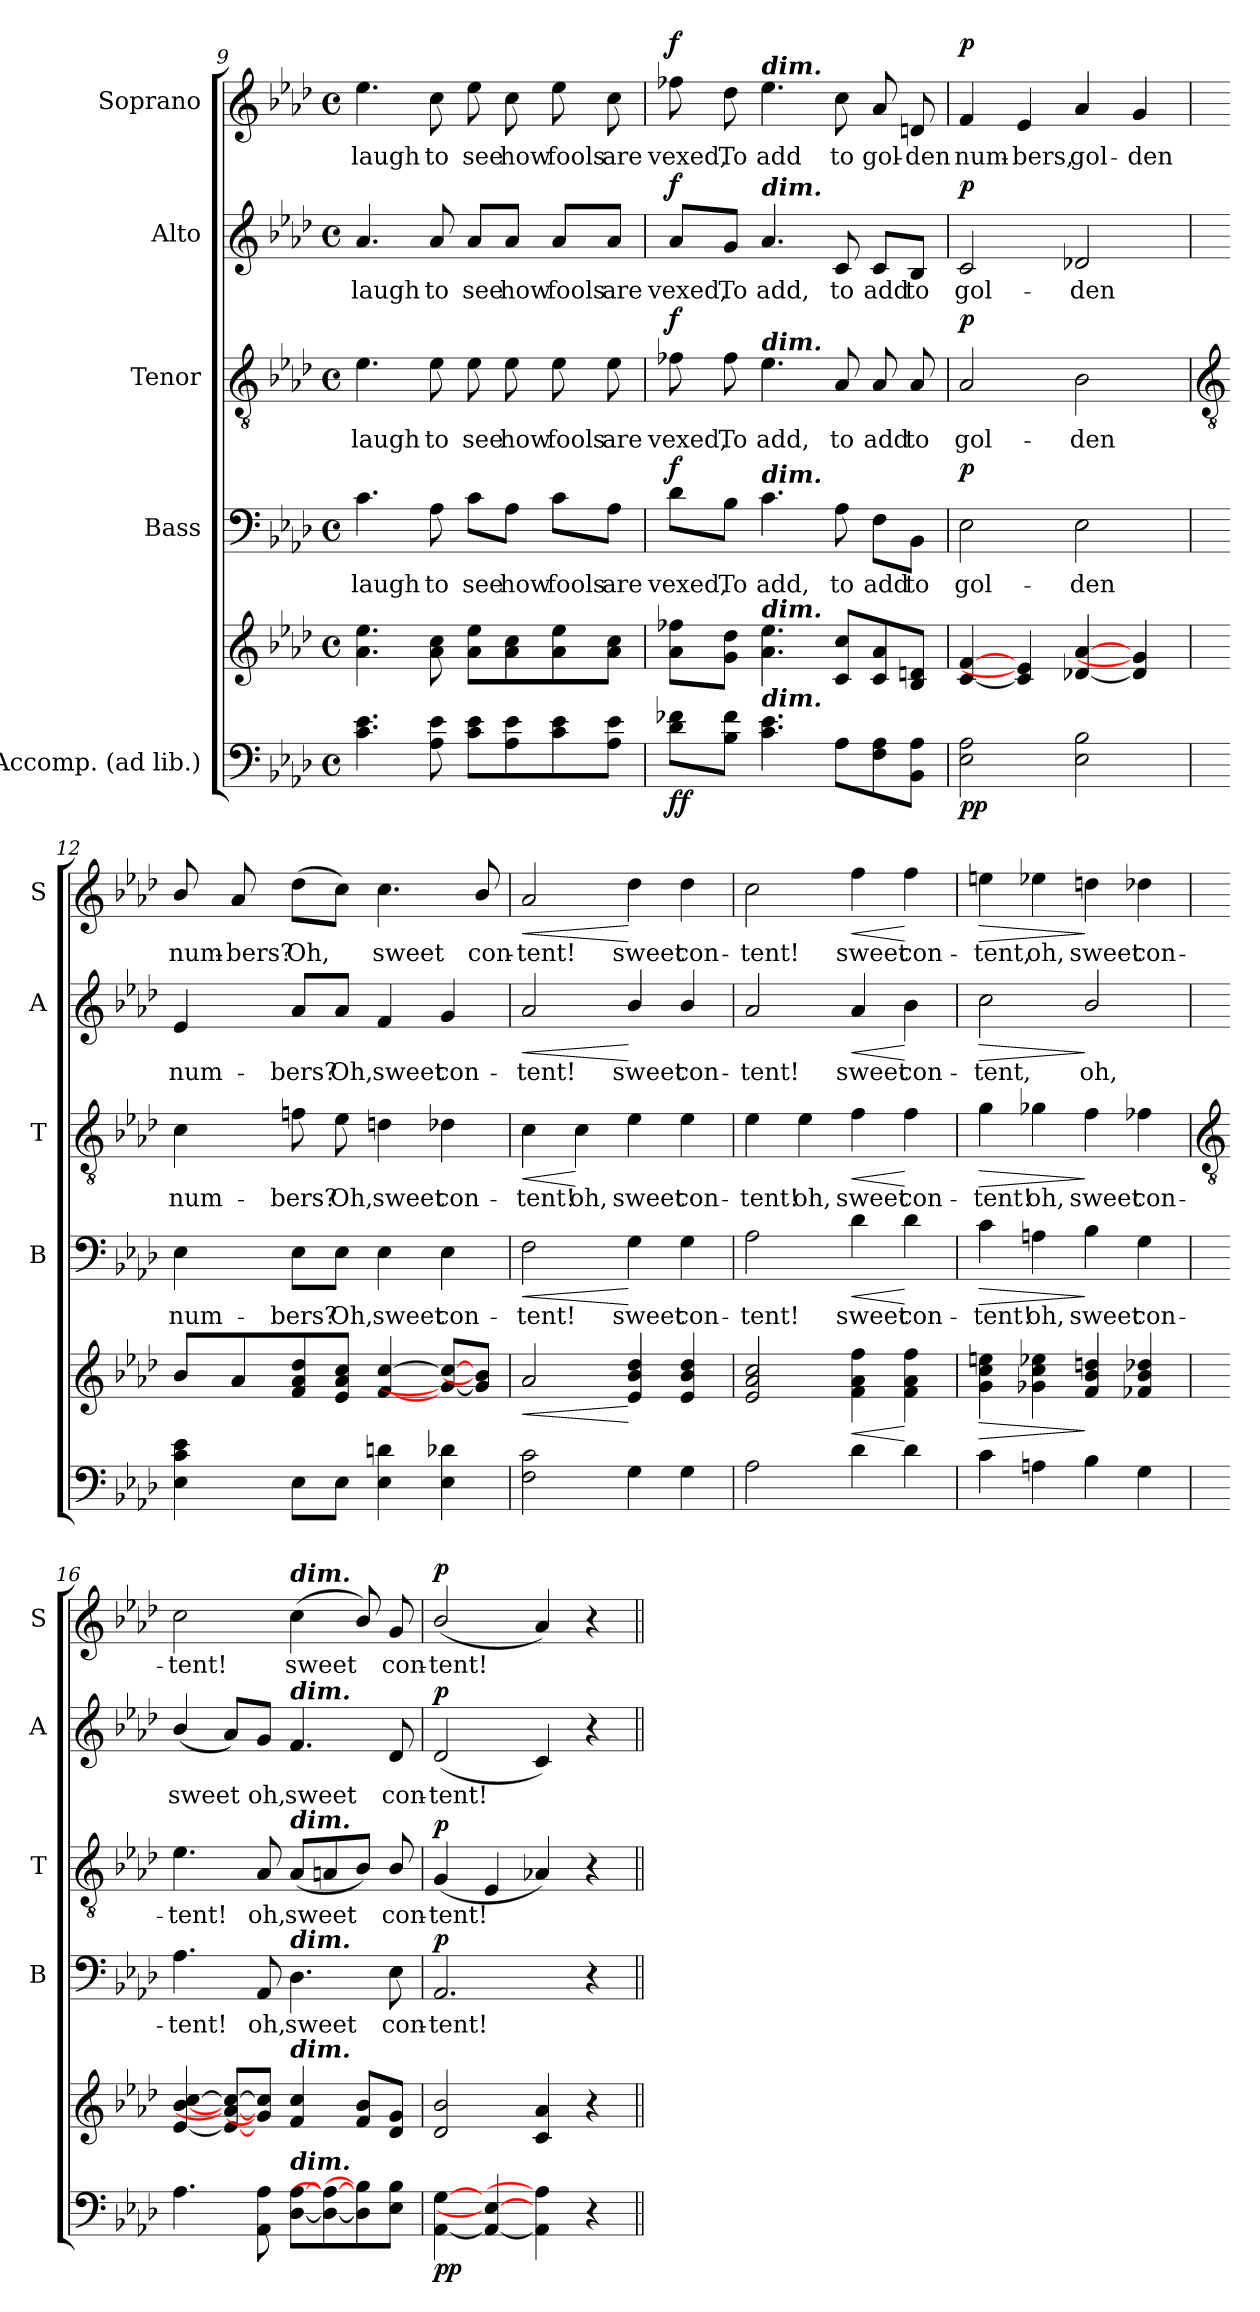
**kern	**kern	**dynam	**kern	**text	**dynam	**kern	**text	**dynam	**kern	**text	**dynam	**kern	**text	**dynam
*part5	*part5	*part5	*part4	*part4	*part4	*part3	*part3	*part3	*part2	*part2	*part2	*part1	*part1	*part1
*staff6	*staff5	*staff5/6	*staff4	*staff4	*staff4	*staff3	*staff3	*staff3	*staff2	*staff2	*staff2	*staff1	*staff1	*staff1
*I"Accomp. (ad lib.)	*	*	*I"Bass	*	*	*I"Tenor	*	*	*I"Alto	*	*	*I"Soprano	*	*
*	*	*	*I'B	*	*	*I'T	*	*	*I'A	*	*	*I'S	*	*
!!LO:LB:g=z
*clefF4	*clefG2	*	*clefF4	*	*	*clefGv2	*	*	*clefG2	*	*	*clefG2	*	*
*k[b-e-a-d-]	*k[b-e-a-d-]	*	*k[b-e-a-d-]	*	*	*k[b-e-a-d-]	*	*	*k[b-e-a-d-]	*	*	*k[b-e-a-d-]	*	*
*A-:	*A-:	*	*A-:	*	*	*A-:	*	*	*A-:	*	*	*A-:	*	*
*M4/4	*M4/4	*	*M4/4	*	*	*M4/4	*	*	*M4/4	*	*	*M4/4	*	*
*met(c)	*met(c)	*	*met(c)	*	*	*met(c)	*	*	*met(c)	*	*	*met(c)	*	*
=9	=9	=9	=9	=9	=9	=9	=9	=9	=9	=9	=9	=9	=9	=9
!	!	!	!	!LO:LY:b	!	!	!LO:LY:b	!	!	!LO:LY:b	!	!	!LO:LY:b	!
4.c 4.e-	4.a- 4.ee-	.	4.c	laugh	.	4.e-	laugh	.	4.a-	laugh	.	4.ee-	laugh	.
!	!	!	!	!LO:LY:b	!	!	!LO:LY:b	!	!	!LO:LY:b	!	!	!LO:LY:b	!
8A- 8e-	8a- 8cc	.	8A-	to	.	8e-	to	.	8a-	to	.	8cc	to	.
!	!	!	!	!LO:LY:b	!	!	!LO:LY:b	!	!	!LO:LY:b	!	!	!LO:LY:b	!
8c 8e-L	8a- 8ee-L	.	8c\L	see	.	8e-	see	.	8a-/L	see	.	8ee-	see	.
!	!	!	!	!LO:LY:b	!	!	!LO:LY:b	!	!	!LO:LY:b	!	!	!LO:LY:b	!
8A- 8e-	8a- 8cc	.	8A-\J	how	.	8e-	how	.	8a-/J	how	.	8cc	how	.
!	!	!	!	!LO:LY:b	!	!	!LO:LY:b	!	!	!LO:LY:b	!	!	!LO:LY:b	!
8c 8e-	8a- 8ee-	.	8c\L	fools	.	8e-	fools	.	8a-/L	fools	.	8ee-	fools	.
!	!	!	!	!LO:LY:b	!	!	!LO:LY:b	!	!	!LO:LY:b	!	!	!LO:LY:b	!
8A- 8e-J	8a- 8ccJ	.	8A-\J	are	.	8e-	are	.	8a-/J	are	.	8cc	are	.
=10	=10	=10	=10	=10	=10	=10	=10	=10	=10	=10	=10	=10	=10	=10
!	!	!LO:DY:b=2	!	!LO:LY:b	!	!	!LO:LY:b	!	!	!LO:LY:b	!	!	!LO:LY:b	!
!	!	!LO:DY:n=1:b	!	!	!LO:DY:b	!	!	!LO:DY:b	!	!	!LO:DY:b	!	!	!LO:DY:b
8d- 8f-XL	8a- 8ff-XL	f f	8d-\L	vexed,	f	8f-X	vexed,	f	8a-/L	vexed,	f	8ff-X	vexed,	f
!	!	!	!	!LO:LY:b	!	!	!LO:LY:b	!	!	!LO:LY:b	!	!	!LO:LY:b	!
8B- 8f-J	8g 8dd-J	.	8B-\J	To	.	8f-	To	.	8g/J	To	.	8dd-	To	.
!	!	!	!	!	!	!	!	!	!	!	!	!LO:TX:a:Bi:t=dim.	!	!
!	!	!	!	!	!	!	!	!	!LO:TX:a:Bi:t=dim.	!	!	!	!	!
!	!	!	!	!	!	!LO:TX:a:Bi:t=dim.	!	!	!	!	!	!	!	!
!	!	!	!LO:TX:a:Bi:t=dim.	!	!	!	!	!	!	!	!	!	!	!
!	!LO:TX:a:Bi:t=dim.	!	!	!	!	!	!	!	!	!	!	!	!	!
!LO:TX:a:Bi:t=dim.	!	!	!	!	!	!	!	!	!	!	!	!	!	!
!	!	!	!	!LO:LY:b	!	!	!LO:LY:b	!	!	!LO:LY:b	!	!	!LO:LY:b	!
4.c 4.e-	4.a- 4.ee-	.	4.c	add,	.	4.e-	add,	.	4.a-	add,	.	4.ee-	add	.
!	!	!	!	!LO:LY:b	!	!	!LO:LY:b	!	!	!LO:LY:b	!	!	!LO:LY:b	!
8A-L	8c 8ccL	.	8A-	to	.	8A-	to	.	8c	to	.	8cc	to	.
!	!	!	!	!LO:LY:b	!	!	!LO:LY:b	!	!	!LO:LY:b	!	!	!LO:LY:b	!
8F 8A-	8c 8a-	.	8F\L	add	.	8A-	add	.	8c/L	add	.	8a-	gol-	.
!	!	!	!	!LO:LY:b	!	!	!LO:LY:b	!	!	!LO:LY:b	!	!	!LO:LY:b	!
8BB- 8A-J	8B- 8dnJ	.	8BB-\J	to	.	8A-	to	.	8B-/J	to	.	8dn	-den	.
=11	=11	=11	=11	=11	=11	=11	=11	=11	=11	=11	=11	=11	=11	=11
!	!	!LO:DY:b=2	!	!LO:LY:b	!	!	!LO:LY:b	!	!	!LO:LY:b	!	!	!LO:LY:b	!
!	!	!LO:DY:n=1:b	!	!	!LO:DY:b	!	!	!LO:DY:b	!	!	!LO:DY:b	!	!	!LO:DY:b
2E- 2A-	[4c [4f	p p	2E-	gol-	p	2A-	gol-	p	2c	gol-	p	4f	num-	p
!	!	!	!	!	!	!	!	!	!	!	!	!	!LO:LY:b	!
.	4c] 4e-]	.	.	.	.	.	.	.	.	.	.	4e-	-bers,	.
!	!	!	!	!LO:LY:b	!	!	!LO:LY:b	!	!	!LO:LY:b	!	!	!LO:LY:b	!
2E- 2B-	[4d-X [4a-	.	2E-	-den	.	2B-	-den	.	2d-X	-den	.	4a-	gol-	.
!	!	!	!	!	!	!	!	!	!	!	!	!	!LO:LY:b	!
.	4d-] 4g]	.	.	.	.	.	.	.	.	.	.	4g	-den	.
!!LO:LB:g=z
=12	=12	=12	=12	=12	=12	=12	=12	=12	=12	=12	=12	=12	=12	=12
*	*	*	*	*	*	*clefGv2	*	*	*	*	*	*	*	*
!	!	!	!	!LO:LY:b	!	!	!LO:LY:b	!	!	!LO:LY:b	!	!	!LO:LY:b	!
4E- 4c 4e-	8b-L	.	4E-	num-	.	4c	num-	.	4e-	num-	.	8b-/	num-	.
!	!	!	!	!	!	!	!	!	!	!	!	!	!LO:LY:b	!
.	8a-	.	.	.	.	.	.	.	.	.	.	8a-	-bers?	.
!	!	!	!	!LO:LY:b	!	!	!LO:LY:b	!	!	!LO:LY:b	!	!	!LO:LY:b	!
8E-L	8f 8a- 8dd-	.	8E-\L	-bers?	.	8fn	-bers?	.	8a-/L	-bers?	.	(>8dd-L	Oh,	.
!	!	!	!	!LO:LY:b	!	!	!LO:LY:b	!	!	!LO:LY:b	!	!	!	!
8E-J	8e- 8a- 8ccJ	.	8E-\J	Oh,	.	8e-	Oh,	.	8a-/J	Oh,	.	8ccJ)	.	.
!	!	!	!	!LO:LY:b	!	!	!LO:LY:b	!	!	!LO:LY:b	!	!	!LO:LY:b	!
4E- 4dn	[4f [4cc	.	4E-	sweet	.	4dn	sweet	.	4f	sweet	.	4.cc	sweet	.
!	!	!	!	!LO:LY:b	!	!	!LO:LY:b	!	!	!LO:LY:b	!	!	!	!
4E- 4d-X	8g_ 8cc_L	.	4E-	con-	.	4d-X	con-	.	4g	con-	.	.	.	.
!	!	!	!	!	!	!	!	!	!	!	!	!	!LO:LY:b	!
.	8g/] 8b-/]J	.	.	.	.	.	.	.	.	.	.	8b-/	con-	.
=13	=13	=13	=13	=13	=13	=13	=13	=13	=13	=13	=13	=13	=13	=13
!	!	!LO:HP:b	!	!LO:LY:b	!LO:HP:b	!	!LO:LY:b	!LO:HP:b	!	!LO:LY:b	!LO:HP:b	!	!LO:LY:b	!LO:HP:b
2F 2c	2a-	<	2F	-tent!	<	4c	-tent!	<	2a-	-tent!	<	2a-	-tent!	<
!	!	!	!	!	!	!	!LO:LY:b	!	!	!	!	!	!	!
.	.	.	.	.	.	4c	oh,	[	.	.	.	.	.	.
!	!	!	!	!LO:LY:b	!	!	!LO:LY:b	!	!	!LO:LY:b	!	!	!LO:LY:b	!
4G	4e- 4b- 4dd-	[	4G	sweet	[	4e-	sweet	.	4b-/	sweet	[	4dd-	sweet	[
!	!	!	!	!LO:LY:b	!	!	!LO:LY:b	!	!	!LO:LY:b	!	!	!LO:LY:b	!
4G	4e- 4b- 4dd-	.	4G	con-	.	4e-	con-	.	4b-/	con-	.	4dd-	con-	.
=14	=14	=14	=14	=14	=14	=14	=14	=14	=14	=14	=14	=14	=14	=14
!	!	!	!	!LO:LY:b	!	!	!LO:LY:b	!	!	!LO:LY:b	!	!	!LO:LY:b	!
2A-	2e- 2a- 2cc	.	2A-	-tent!	.	4e-	-tent!	.	2a-	-tent!	.	2cc	-tent!	.
!	!	!	!	!	!	!	!LO:LY:b	!	!	!	!	!	!	!
.	.	.	.	.	.	4e-	oh,	.	.	.	.	.	.	.
!	!	!LO:HP:b	!	!LO:LY:b	!LO:HP:b	!	!LO:LY:b	!LO:HP:b	!	!LO:LY:b	!LO:HP:b	!	!LO:LY:b	!LO:HP:b
4d-	4f 4a- 4ff	<	4d-	sweet	<	4f	sweet	<	4a-	sweet	<	4ff	sweet	<
!	!	!	!	!LO:LY:b	!	!	!LO:LY:b	!	!	!LO:LY:b	!	!	!LO:LY:b	!
4d-	4f 4a- 4ff	[	4d-	con-	[	4f	con-	[	4b-	con-	[	4ff	con-	[
=15	=15	=15	=15	=15	=15	=15	=15	=15	=15	=15	=15	=15	=15	=15
!	!	!LO:HP:b	!	!LO:LY:b	!LO:HP:b	!	!LO:LY:b	!LO:HP:b	!	!LO:LY:b	!LO:HP:b	!	!LO:LY:b	!LO:HP:b
4c	4g 4cc 4een	>	4c	-tent!	>	4g	-tent!	>	2cc	-tent,	>	4een	-tent,	>
!	!	!	!	!LO:LY:b	!	!	!LO:LY:b	!	!	!	!	!	!LO:LY:b	!
4An	4g-X 4cc 4ee-X	.	4An	oh,	.	4g-X	oh,	.	.	.	.	4ee-X	oh,	.
!	!	!	!	!LO:LY:b	!	!	!LO:LY:b	!	!	!LO:LY:b	!	!	!LO:LY:b	!
4B-	4f 4b- 4ddn	]	4B-	sweet	]	4f	sweet	]	2b-/	oh,	]	4ddn	sweet	]
!	!	!	!	!LO:LY:b	!	!	!LO:LY:b	!	!	!	!	!	!LO:LY:b	!
4G	4f-X 4b- 4dd-X	.	4G	con-	.	4f-X	con-	.	.	.	.	4dd-X	con-	.
!!LO:LB:g=z
=16	=16	=16	=16	=16	=16	=16	=16	=16	=16	=16	=16	=16	=16	=16
*	*	*	*	*	*	*clefGv2	*	*	*	*	*	*	*	*
!	!	!	!	!LO:LY:b	!	!	!LO:LY:b	!	!	!LO:LY:b	!	!	!LO:LY:b	!
4.A-	[4e- [4b- [4cc	.	4.A-	-tent!	.	4.e-	-tent!	.	(<4b-/	sweet	.	2cc	-tent!	.
.	8e-_ 8a-_ 8cc_L	.	.	.	.	.	.	.	8a-/L)	.	.	.	.	.
!	!	!	!	!LO:LY:b	!	!	!LO:LY:b	!	!	!LO:LY:b	!	!	!	!
8AA- 8A-	8g] 8cc]J	.	8AA-	oh,	.	8A-	oh,	.	8g/J	oh,	.	.	.	.
!	!	!	!	!	!	!	!	!	!	!	!	!LO:TX:a:Bi:t=dim.	!	!
!	!	!	!	!	!	!	!	!	!LO:TX:a:Bi:t=dim.	!	!	!	!	!
!	!	!	!	!	!	!LO:TX:a:Bi:t=dim.	!	!	!	!	!	!	!	!
!	!	!	!LO:TX:a:Bi:t=dim.	!	!	!	!	!	!	!	!	!	!	!
!	!LO:TX:a:Bi:t=dim.	!	!	!	!	!	!	!	!	!	!	!	!	!
!LO:TX:a:Bi:t=dim.	!	!	!	!	!	!	!	!	!	!	!	!	!	!
!	!	!	!	!LO:LY:b	!	!	!LO:LY:b	!	!	!LO:LY:b	!	!	!LO:LY:b	!
[8D- [8A-L	4f 4cc	.	4.D-	sweet	.	(<8A-L	sweet	.	4.f	sweet	.	(<4cc	sweet	.
8D-_ 8A_	.	.	.	.	.	8An	.	.	.	.	.	.	.	.
8D-] 8B-]	8f/ 8b-/L	.	.	.	.	8B-J)	.	.	.	.	.	8b-/)	.	.
!	!	!	!	!LO:LY:b	!	!	!LO:LY:b	!	!	!LO:LY:b	!	!	!LO:LY:b	!
8E- 8B-J	8d- 8gJ	.	8E-	con-	.	8B-/	con-	.	8d-	con-	.	8g	con-	.
=17	=17	=17	=17	=17	=17	=17	=17	=17	=17	=17	=17	=17	=17	=17
!	!	!LO:DY:b=2	!	!LO:LY:b	!	!	!LO:LY:b	!	!	!LO:LY:b	!	!	!LO:LY:b	!
!	!	!LO:DY:n=1:b	!	!	!LO:DY:b	!	!	!LO:DY:b	!	!	!LO:DY:b	!	!	!LO:DY:b
[4AA- [4G	2d-/ 2b-/	p p	2.AA-	tent!	p	(<4G	tent!	p	(<2d-	tent!	p	(<2b-/	tent!	p
4AA-_ 4E-_	.	.	.	.	.	4E-	.	.	.	.	.	.	.	.
4AA-] 4A-]	4c 4a-	.	.	.	.	4A-X)	.	.	4c)	.	.	4a-)	.	.
4r	4r	.	4r	.	.	4r	.	.	4r	.	.	4r	.	.
=||	=||	=||	=||	=||	=||	=||	=||	=||	=||	=||	=||	=||	=||	=||
*-	*-	*-	*-	*-	*-	*-	*-	*-	*-	*-	*-	*-	*-	*-
